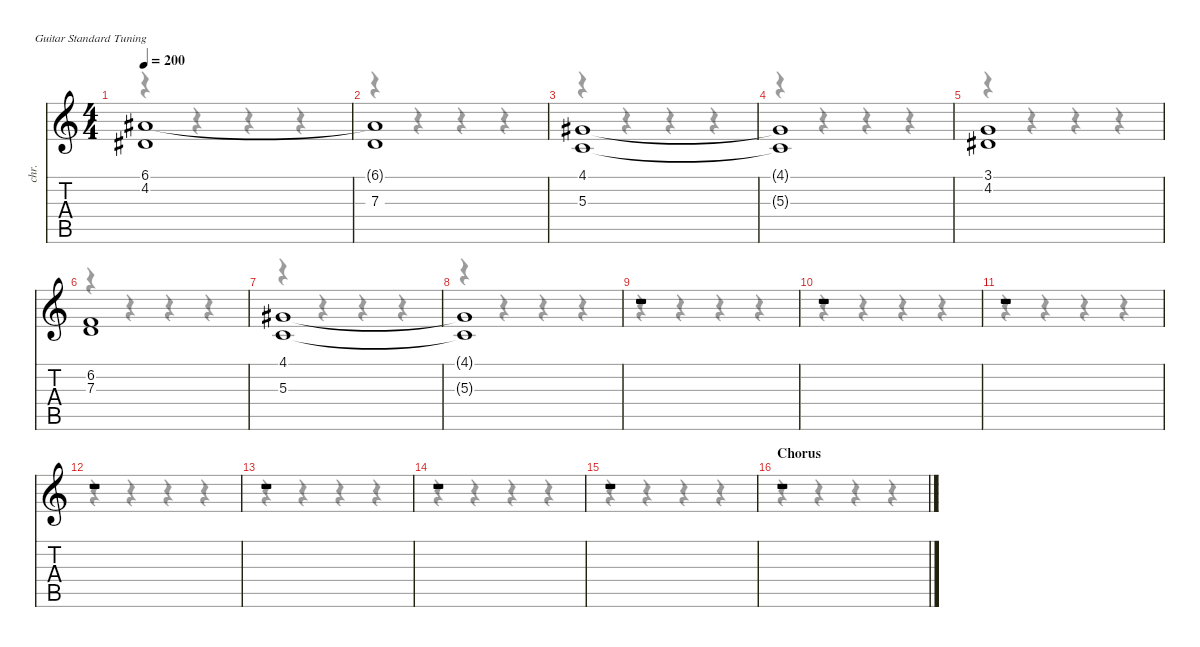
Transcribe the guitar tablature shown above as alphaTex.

\defaultSystemsLayout 4
\hideDynamics
\bracketExtendMode nobrackets
\otherSystemsTrackNameOrientation horizontal
\track ("Herman/Sam (Backing Vocals)" "chr.") {instrument choiraahs}
\staff {score tabs}
\tuning (E4 B3 G3 D3 A2 E2)
\voice
\ts (4 4)
\tempo 200
\clef g2
\ks c
(6.1{acc #} 4.2{acc #}).1{dy f} |
(6.1{t acc #} 7.3).1 |
(4.1{acc #} 5.3).1 |
(4.1{t acc #} 5.3{t}).1 |
(3.1 4.2{acc #}).1 |
(6.2 7.3).1 |
(4.1{acc #} 5.3).1 |
(4.1{t acc #} 5.3{t}).1 |
r.1 |
r.1 |
r.1 |
r.1 |
r.1 |
r.1 |
r.1 |
\section ("" "Chorus")
r.1
\voice
\clef g2
\ottava regular
\simile none
\ks c
r.4{dy mf} r.4 r.4 r.4 |
r.4 r.4 r.4 r.4 |
r.4 r.4 r.4 r.4 |
r.4 r.4 r.4 r.4 |
r.4 r.4 r.4 r.4 |
r.4 r.4 r.4 r.4 |
r.4 r.4 r.4 r.4 |
r.4 r.4 r.4 r.4 |
r.4 r.4 r.4 r.4 |
r.4 r.4 r.4 r.4 |
r.4 r.4 r.4 r.4 |
r.4 r.4 r.4 r.4 |
r.4 r.4 r.4 r.4 |
r.4 r.4 r.4 r.4 |
r.4 r.4 r.4 r.4 |
r.4 r.4 r.4 r.4
